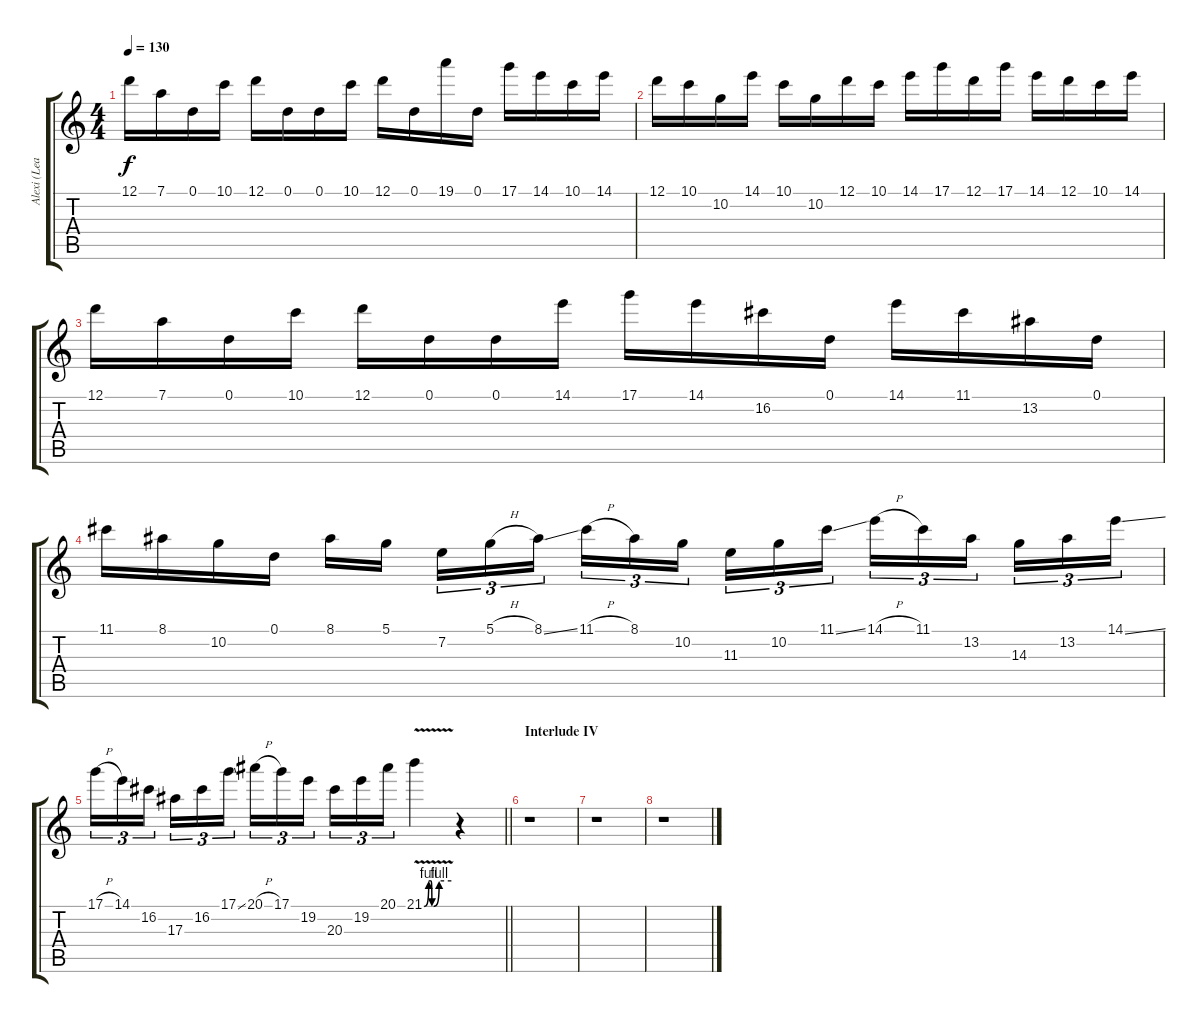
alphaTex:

\track ("Alexi (Lead Guitar)" "Alexi (Lea") {instrument distortionguitar}
\staff {score tabs}
\tuning (D4 A3 F3 C3 G2 C2) {hide}
\ts (4 4)
\tempo 130
\clef g2
\ks c
12.1.16{dy f} 7.1.16 0.1.16 10.1.16 12.1.16 0.1.16 0.1.16 10.1.16 12.1.16 0.1.16 19.1.16 0.1.16 17.1.16 14.1.16 10.1.16 14.1.16 |
12.1.16 10.1.16 10.2.16 14.1.16 10.1.16 10.2.16 12.1.16 10.1.16 14.1.16 17.1.16 12.1.16 17.1.16 14.1.16 12.1.16 10.1.16 14.1.16 |
12.1.16 7.1.16 0.1.16 10.1.16 12.1.16 0.1.16 0.1.16 14.1.16 17.1.16 14.1.16 16.2.16 0.1.16 14.1.16 11.1.16 13.2.16 0.1.16 |
11.1.16 8.1.16 10.2.16 0.1.16 8.1.16 5.1.16{beam splitsecondary} 7.2.16{tu (3 2) volume 16} 5.1{h}.16{tu (3 2)} 8.1{ss}.16{tu (3 2)} 11.1{h}.16{tu (3 2)} 8.1.16{tu (3 2)} 10.2.16{tu (3 2) beam splitsecondary} 11.3.16{tu (3 2)} 10.2.16{tu (3 2)} 11.1{ss}.16{tu (3 2)} 14.1{h}.16{tu (3 2)} 11.1.16{tu (3 2)} 13.2.16{tu (3 2) beam splitsecondary} 14.3.16{tu (3 2)} 13.2.16{tu (3 2)} 14.1{ss}.16{tu (3 2)} |
\barLineRight lightlight
17.1{h}.16{tu (3 2)} 14.1.16{tu (3 2)} 16.2.16{tu (3 2) beam splitsecondary} 17.3.16{tu (3 2)} 16.2.16{tu (3 2)} 17.1{ss}.16{tu (3 2)} 20.1{h}.16{tu (3 2)} 17.1.16{tu (3 2)} 19.2.16{tu (3 2) beam splitsecondary} 20.3.16{tu (3 2)} 19.2.16{tu (3 2)} 20.1.16{tu (3 2)} 21.1{be (custom 0 0 10 4 15 4 17 0 21 0 33 4 60 4) v}.4 r.4 |
\section ("" "Interlude IV")
r.1 |
r.1 |
r.1
